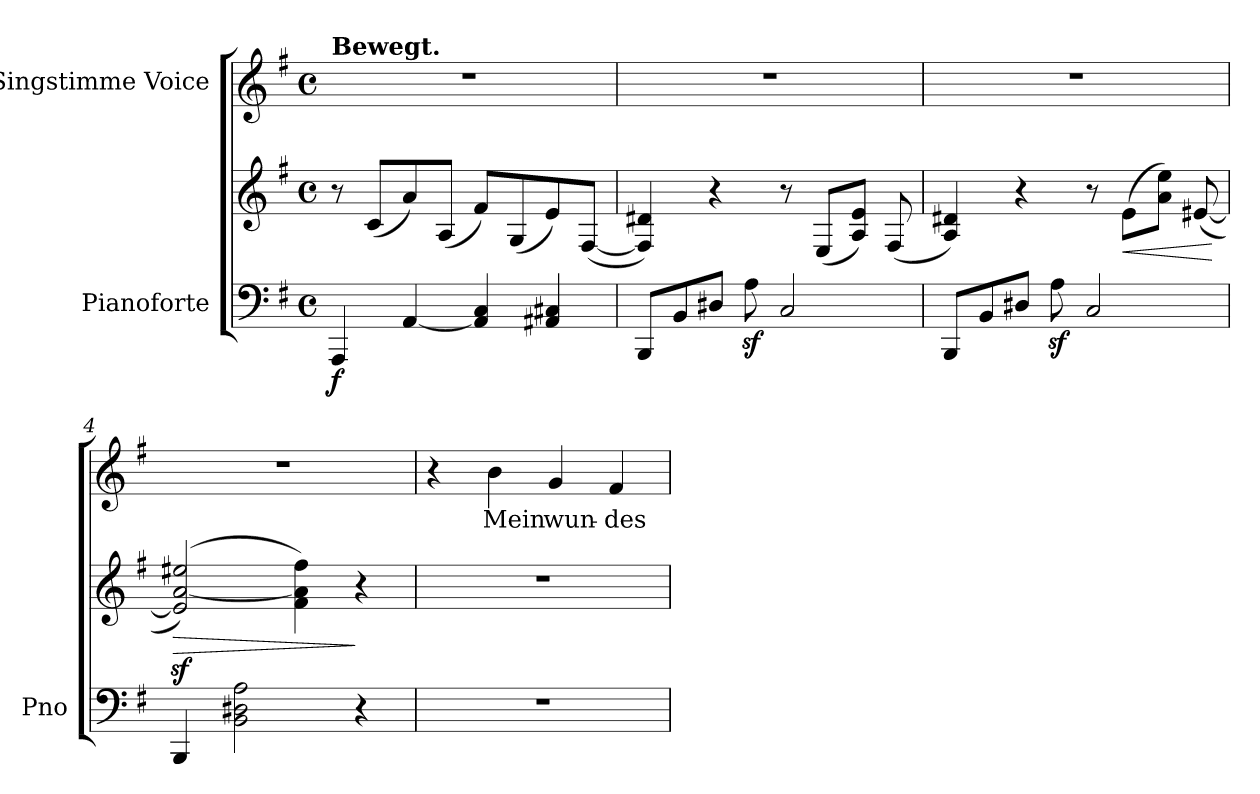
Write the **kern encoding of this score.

**kern	**kern	**dynam	**kern	**text
*part2	*part2	*part2	*part1	*part1
*staff3	*staff2	*staff2/3	*staff1	*staff1
*I"Pianoforte	*	*	*I"Singstimme Voice	*
*I'Pno	*	*	*	*
*clefF4	*clefG2	*	*clefG2	*
*k[f#]	*k[f#]	*	*k[f#]	*
*M4/4	*M4/4	*	*M4/4	*
*met(c)	*met(c)	*	*met(c)	*
=1	=1	=1	=1	=1
!	!	!	!LO:TX:a:B:t=Bewegt.	!
!	!	!LO:DY:b=2	!	!
4AAA/	8r	f	1r	.
.	(8c/L	.	.	.
[4AA/	8a/)	.	.	.
.	(8A/J	.	.	.
4AA/] 4C/	8f#/L)	.	.	.
.	(8G/	.	.	.
4AA#X/ 4C#X/	8e/)	.	.	.
.	(>[8F#/J	.	.	.
=2	=2	=2	=2	=2
8BBB/L	4F#/] 4d#X/)	.	1r	.
8BB/	.	.	.	.
8D#X/J	4r	.	.	.
8Az<\	.	.	.	.
2C/	8r	.	.	.
.	(8E/L	.	.	.
.	8A/ 8e/J)	.	.	.
.	(8F#/	.	.	.
=3	=3	=3	=3	=3
8BBB/L	4A/ 4d#X/)	.	1r	.
8BB/	.	.	.	.
8D#X/J	4r	.	.	.
8Az<\	.	.	.	.
2C/	8r	.	.	.
!	!	!LO:HP:b	!	!
.	(8e\L	<	.	.
.	8a\ 8ee\J)	.	.	.
.	(>[8e#X/	.	.	.
.	.	[	.	.
=4	=4	=4	=4	=4
!	!	!LO:HP:b	!	!
4BBB/	(2e#/]z< [2a/z< 2ee#X/z<)	>	1r	.
2BB\ 2D#X\ 2A\	.	.	.	.
.	4f#\ 4a\] 4ff#\)	.	.	.
4r	4r	]	.	.
=5	=5	=5	=5	=5
1r	1r	.	4r	.
.	.	.	4b\	Mein
.	.	.	4g/	wun-
.	.	.	4f#/	-des
=	=	=	=	=
*-	*-	*-	*-	*-
